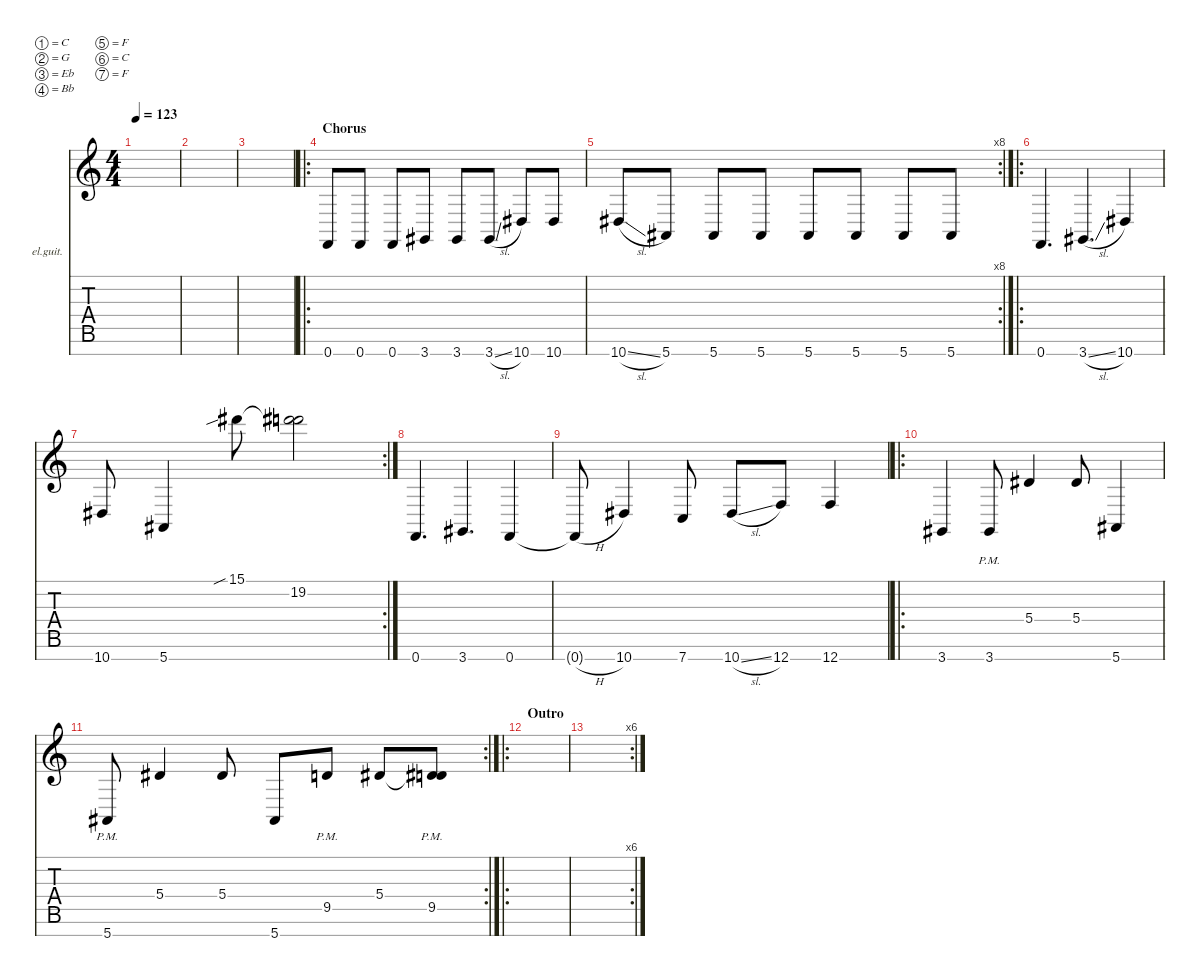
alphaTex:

\defaultSystemsLayout 4
\hideDynamics
\bracketExtendMode nobrackets
\firstSystemTrackNameOrientation horizontal
\otherSystemsTrackNameOrientation horizontal
\track ("Distortion" "el.guit.") {instrument electricguitarclean}
\staff {score tabs}
\tuning (C4 G3 Eb3 Bb2 F2 C2 F1)
\ts (4 4)
\tempo 123
\clef g2
\ks c
|
|
|
\ro
\section ("" "Chorus")
0.7.8 0.7.8 0.7.8 3.7{acc #}.8 3.7{acc #}.8 3.7{sl acc #}.8 10.7{acc #}.8 10.7{acc #}.8 |
\rc 8
10.7{sl acc #}.8 5.7{acc #}.8 5.7{acc #}.8 5.7{acc #}.8 5.7{acc #}.8 5.7{acc #}.8 5.7{acc #}.8 5.7{acc #}.8 |
\ro
0.7.4{d} 3.7{sl acc #}.4{d} 10.7{acc #}.4 |
\rc 2
10.7{acc #}.8 5.7{acc #}.4 15.1{sib acc #}.8 (19.2 15.1{t acc #}).2 |
0.7.4{d} 3.7{acc #}.4{d} 0.7.4 |
0.7{h t}.8 10.7{acc #}.4 7.7.8 10.7{sl acc #}.8 12.7.8 12.7.4 |
\ro
3.7{acc #}.4 3.7{pm acc #}.8 5.4{acc #}.4 5.4{acc #}.8 5.7{acc #}.4 |
\rc 2
5.7{pm acc #}.8 5.4{acc #}.4 5.4{acc #}.8 5.7{acc #}.8 9.5{pm}.8 5.4{acc #}.8 (9.5{pm} 5.4{t acc #}).8 |
\ro
\section ("" "Outro")
|
\rc 6
